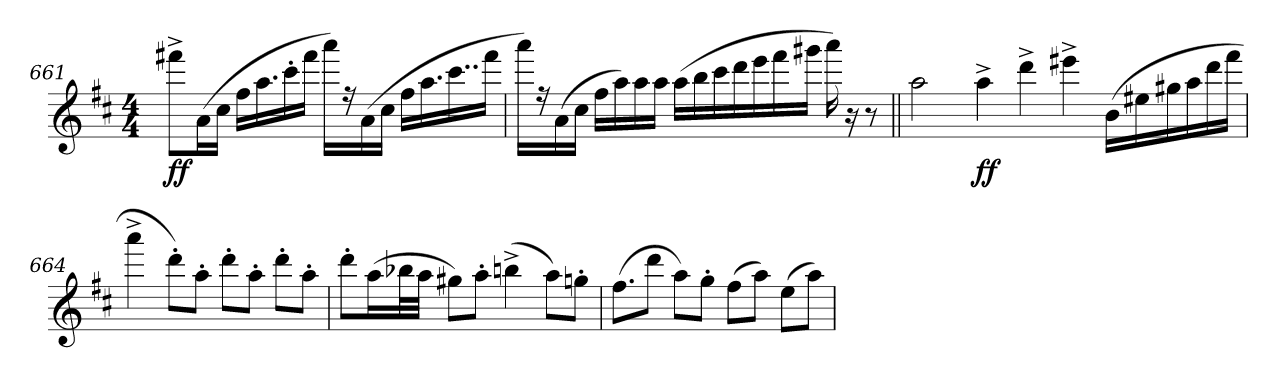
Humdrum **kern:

**kern	**dynam
*part1	*part1
*staff1	*staff1
*clefG2	*
*k[f#c#]	*
*M4/4	*
=661	=661
!	!LO:DY:b
8fff#X^\L	ff
(>16a\L	.
16cc#\JJ	.
16ff#\LL	.
16.aa\	.
16ccc#'\	.
16fff#\JJ	.
16aaa\LL)	.
16r	.
(>16a\	.
16cc#\JJ	.
16ff#\LL	.
16.aa\	.
16..ccc#\	.
16fff#\JJ	.
=662	=662
16aaa\LL)	.
16r	.
(>16a\	.
16cc#\JJ	.
16ff#\LL	.
16aa\)	.
16aa\	.
16aa\JJ	.
(>16aa\LL	.
16bb\	.
16ccc#\	.
16ddd\	.
16eee\	.
16fff#\	.
16ggg#X\JJ	.
16aaa\)	.
16r	.
8r	.
=663||	=663||
2aa\	.
!	!LO:DY:b
4aa^\	ff
4ddd^\	.
4eee#X^\	.
(>16b\LL	.
16ee#X\	.
16gg#X\	.
16aa\	.
16ddd\	.
16fff#\JJ	.
=664	=664
4aaa^\	.
8ddd'\L)	.
8aa'\J	.
8ddd'\L	.
8aa'\J	.
8ddd'\L	.
8aa'\J	.
=665	=665
8ddd'\L	.
(>16aa\L	.
32bb-X\L	.
32aa\JJJ	.
8gg#X\L)	.
8aa'\J	.
(>4bbn^\	.
8aa\L)	.
8ggn'\J	.
=666	=666
(>8.ff#\L	.
8ddd\J	.
8aa\L)	.
8gg'\J	.
(>8ff#\L	.
8aa\J)	.
(>8ee\L	.
8aa\J)	.
=	=
*-	*-
